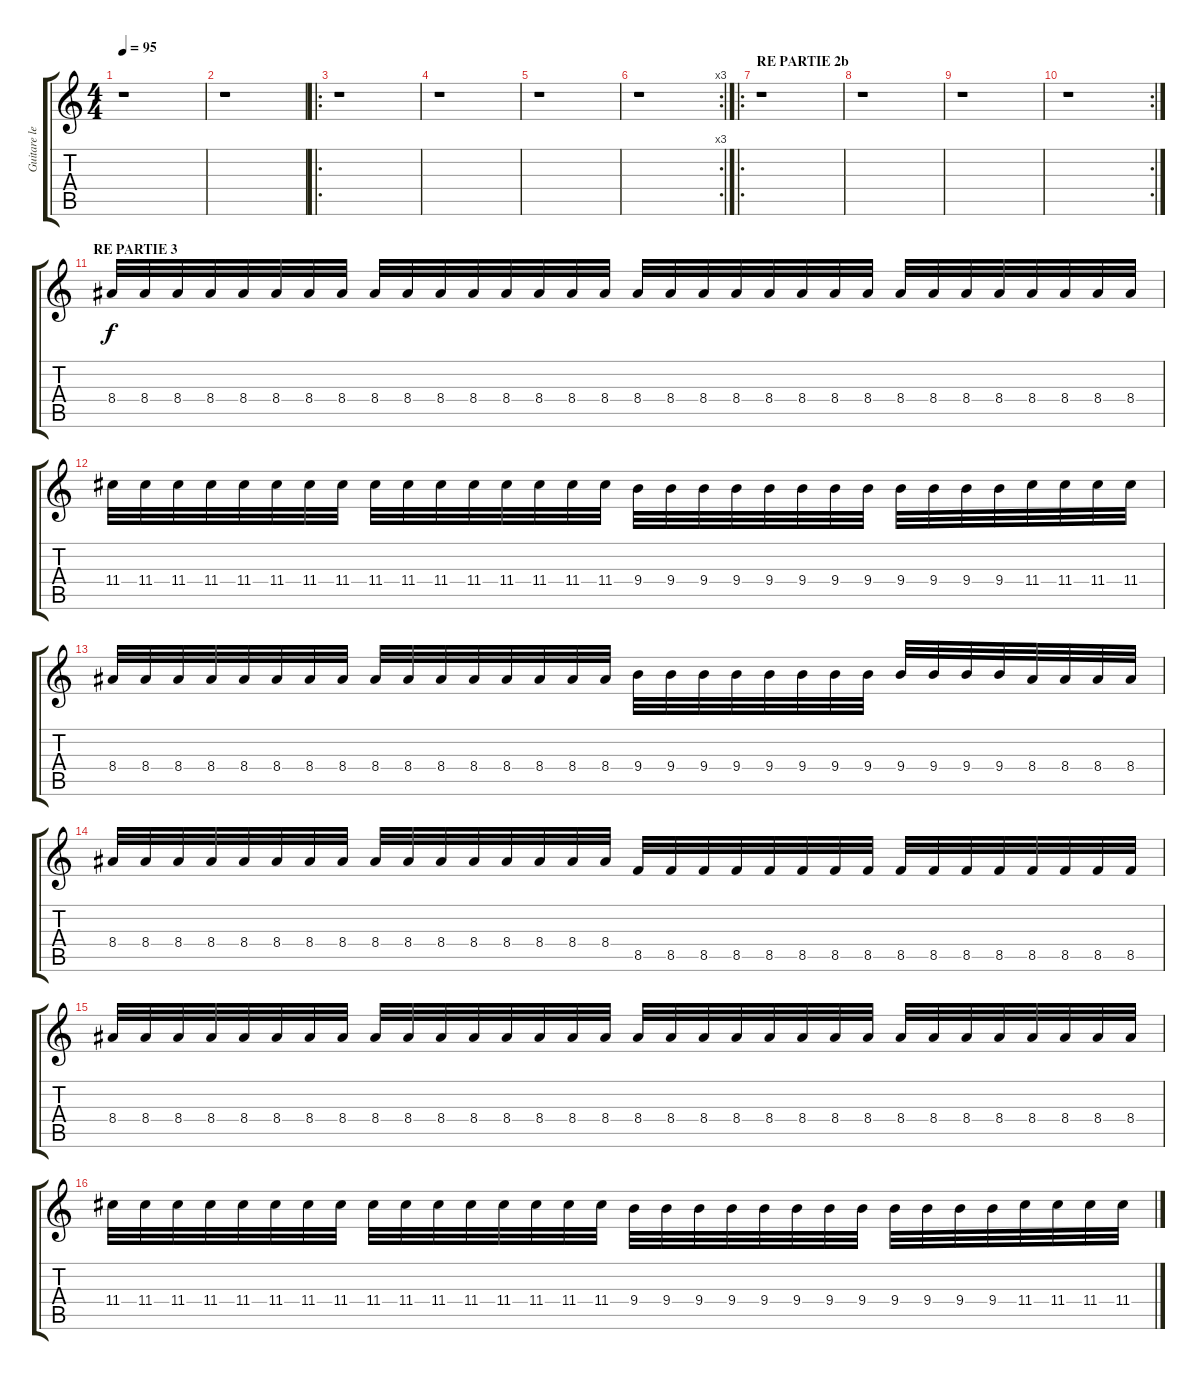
\track ("Guitare lead" "Guitare le") {instrument overdrivenguitar}
\staff {score tabs}
\tuning (E4 B3 G3 D3 A2 E2) {hide}
\ts (4 4)
\tempo 95
\clef g2
\ks c
r.1{dy f} |
r.1 |
\ro
r.1 |
r.1 |
r.1 |
\rc 3
r.1 |
\ro
\section ("" "RE PARTIE 2b")
r.1 |
r.1 |
r.1 |
\rc 2
r.1 |
\section ("" "RE PARTIE 3")
8.4.32 8.4.32 8.4.32 8.4.32 8.4.32 8.4.32 8.4.32 8.4.32 8.4.32 8.4.32 8.4.32 8.4.32 8.4.32 8.4.32 8.4.32 8.4.32 8.4.32 8.4.32 8.4.32 8.4.32 8.4.32 8.4.32 8.4.32 8.4.32 8.4.32 8.4.32 8.4.32 8.4.32 8.4.32 8.4.32 8.4.32 8.4.32 |
11.4.32 11.4.32 11.4.32 11.4.32 11.4.32 11.4.32 11.4.32 11.4.32 11.4.32 11.4.32 11.4.32 11.4.32 11.4.32 11.4.32 11.4.32 11.4.32 9.4.32 9.4.32 9.4.32 9.4.32 9.4.32 9.4.32 9.4.32 9.4.32 9.4.32 9.4.32 9.4.32 9.4.32 11.4.32 11.4.32 11.4.32 11.4.32 |
8.4.32 8.4.32 8.4.32 8.4.32 8.4.32 8.4.32 8.4.32 8.4.32 8.4.32 8.4.32 8.4.32 8.4.32 8.4.32 8.4.32 8.4.32 8.4.32 9.4.32 9.4.32 9.4.32 9.4.32 9.4.32 9.4.32 9.4.32 9.4.32 9.4.32 9.4.32 9.4.32 9.4.32 8.4.32 8.4.32 8.4.32 8.4.32 |
8.4.32 8.4.32 8.4.32 8.4.32 8.4.32 8.4.32 8.4.32 8.4.32 8.4.32 8.4.32 8.4.32 8.4.32 8.4.32 8.4.32 8.4.32 8.4.32 8.5.32 8.5.32 8.5.32 8.5.32 8.5.32 8.5.32 8.5.32 8.5.32 8.5.32 8.5.32 8.5.32 8.5.32 8.5.32 8.5.32 8.5.32 8.5.32 |
8.4.32 8.4.32 8.4.32 8.4.32 8.4.32 8.4.32 8.4.32 8.4.32 8.4.32 8.4.32 8.4.32 8.4.32 8.4.32 8.4.32 8.4.32 8.4.32 8.4.32 8.4.32 8.4.32 8.4.32 8.4.32 8.4.32 8.4.32 8.4.32 8.4.32 8.4.32 8.4.32 8.4.32 8.4.32 8.4.32 8.4.32 8.4.32 |
11.4.32 11.4.32 11.4.32 11.4.32 11.4.32 11.4.32 11.4.32 11.4.32 11.4.32 11.4.32 11.4.32 11.4.32 11.4.32 11.4.32 11.4.32 11.4.32 9.4.32 9.4.32 9.4.32 9.4.32 9.4.32 9.4.32 9.4.32 9.4.32 9.4.32 9.4.32 9.4.32 9.4.32 11.4.32 11.4.32 11.4.32 11.4.32
